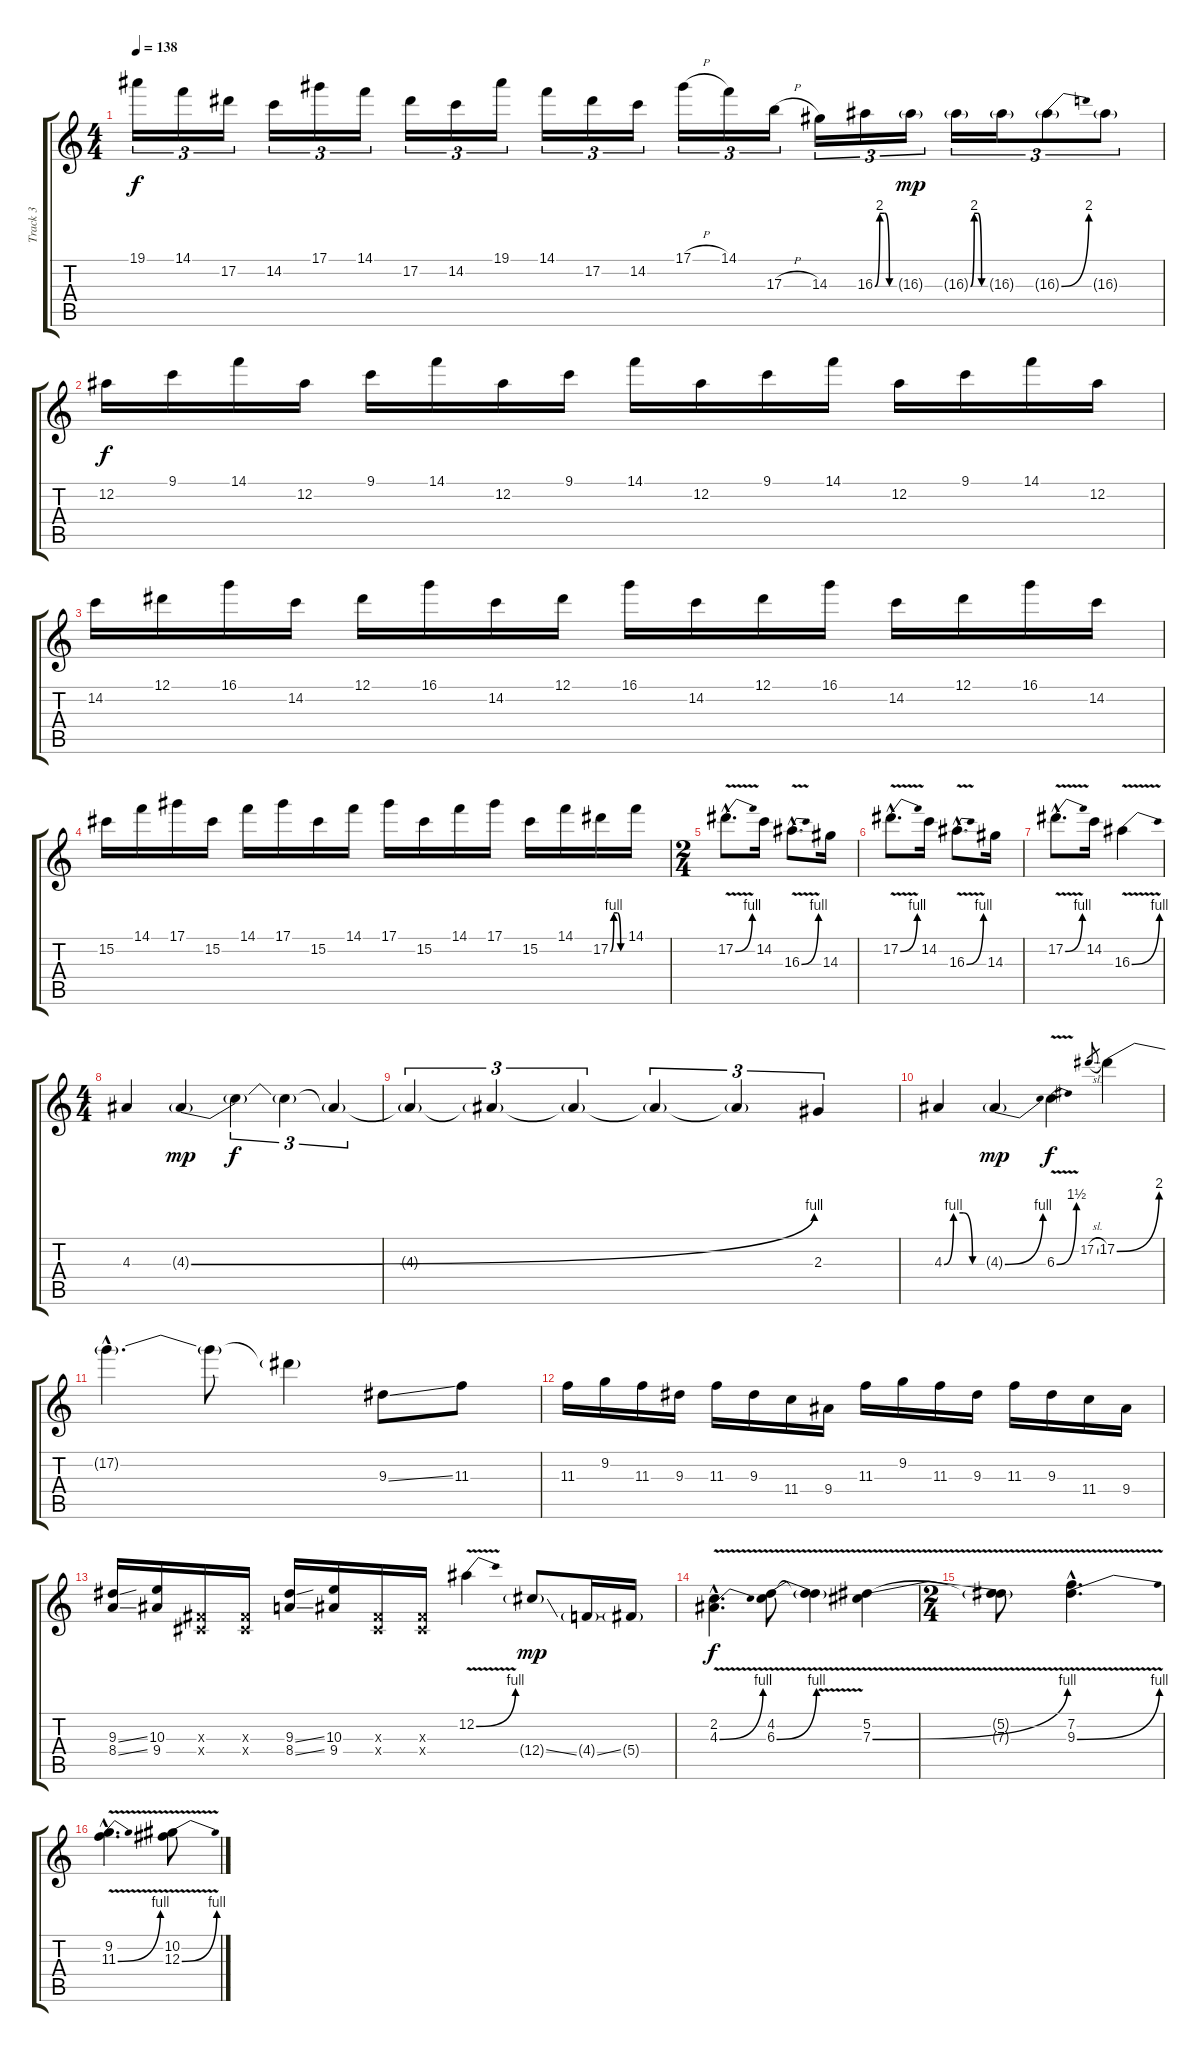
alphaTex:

\track ("Track 3" "Track 3") {instrument overdrivenguitar}
\staff {score tabs}
\tuning (Eb4 Bb3 Gb3 Db3 Ab2 Eb2) {hide}
\ts (4 4)
\tempo 138
\clef g2
\ks c
19.1.16{tu (3 2) dy f} 14.1.16{tu (3 2)} 17.2.16{tu (3 2)} 14.2.16{tu (3 2)} 17.1.16{tu (3 2)} 14.1.16{tu (3 2)} 17.2.16{tu (3 2)} 14.2.16{tu (3 2)} 19.1.16{tu (3 2)} 14.1.16{tu (3 2)} 17.2.16{tu (3 2)} 14.2.16{tu (3 2)} 17.1{h}.16{tu (3 2)} 14.1.16{tu (3 2)} 17.3{h}.16{tu (3 2)} 14.3.16{tu (3 2)} 16.3{be (custom 0 0 15 8 30 8 45 0 60 0)}.16{tu (3 2)} 16.3{g}.16{tu (3 2) dy mp} 16.3{be (custom 0 0 15 8 30 8 45 0 60 0) g}.16{tu (3 2)} 16.3{g}.16{tu (3 2)} 16.3{be (bend 0 0 60 8) g}.8{tu (3 2)} 16.3{g}.8{tu (3 2)} |
12.2.16{dy f} 9.1.16 14.1.16 12.2.16 9.1.16 14.1.16 12.2.16 9.1.16 14.1.16 12.2.16 9.1.16 14.1.16 12.2.16 9.1.16 14.1.16 12.2.16 |
14.2.16 12.1.16 16.1.16 14.2.16 12.1.16 16.1.16 14.2.16 12.1.16 16.1.16 14.2.16 12.1.16 16.1.16 14.2.16 12.1.16 16.1.16 14.2.16 |
15.2.16 14.1.16 17.1.16 15.2.16 14.1.16 17.1.16 15.2.16 14.1.16 17.1.16 15.2.16 14.1.16 17.1.16 15.2.16 14.1.16 17.2{be (custom 0 0 15 4 30 4 45 0 60 0)}.16 14.1.16 |
\ts (2 4)
17.2{be (bend 0 0 60 4) v hac}.8{d} 14.2.16 16.3{be (bend 0 0 60 4) v hac}.8{d} 14.3.16 |
17.2{be (bend 0 0 60 4) v hac}.8{d} 14.2.16 16.3{be (bend 0 0 60 4) v hac}.8{d} 14.3.16 |
17.2{be (bend 0 0 60 4) v hac}.8{d} 14.2.16 16.3{be (bend 0 0 60 4) v}.4 |
\ts (4 4)
4.3.4 4.3{be (bend 0 0 60 4) g}.4{dy mp} 4.3{t}.4{tu (3 2) dy f} 4.3{t}.4{tu (3 2)} 4.3{t}.4{tu (3 2)} |
4.3{t}.4{tu (3 2)} 4.3{t}.4{tu (3 2)} 4.3{t}.4{tu (3 2)} 4.3{t}.4{tu (3 2)} 4.3{t}.4{tu (3 2)} 2.3.4{tu (3 2)} |
4.3{be (custom 0 0 15 4 30 4 45 0 60 0)}.4 4.3{be (bend 0 0 60 4) g}.4{dy mp} 6.3{be (bend 0 0 60 6) v}.4{dy f} 17.2{sl}.8{gr} 17.2{be (bend 0 0 60 8)}.4 |
17.2{hac t}.4{d} 17.2{t}.8 17.2{t}.4 9.3{ss}.8 11.3.8 |
11.3.16 9.2.16 11.3.16 9.3.16 11.3.16 9.3.16 11.4.16 9.4.16 11.3.16 9.2.16 11.3.16 9.3.16 11.3.16 9.3.16 11.4.16 9.4.16 |
(9.3{ss} 8.4{ss}).16 (10.3 9.4).16 (0.3{x} 0.4{x}).16 (0.3{x} 0.4{x}).16 (9.3{ss} 8.4{ss}).16 (10.3 9.4).16 (0.3{x} 0.4{x}).16 (0.3{x} 0.4{x}).16 12.2{be (bend 0 0 60 4) v}.4 12.4{ss g}.8{dy mp} 4.4{ss g}.16 5.4{g}.16 |
(2.2{v hac} 4.3{be (bend 0 0 60 4) v hac}).4{d dy f} (4.2{v} 6.3{be (bend 0 0 60 4) v}).8 (4.2{v t} 6.3{v t}).4 (5.2{v} 7.3{be (bend 0 0 60 4) v}).4 |
\ts (2 4)
(5.2{t} 7.3{t}).8 (7.2{v hac} 9.3{be (bend 0 0 60 4) v hac}).4{d} |
(9.2{v hac} 11.3{be (bend 0 0 60 4) v hac}).4{d} (10.2{v} 12.3{be (bend 0 0 60 4) v}).8
